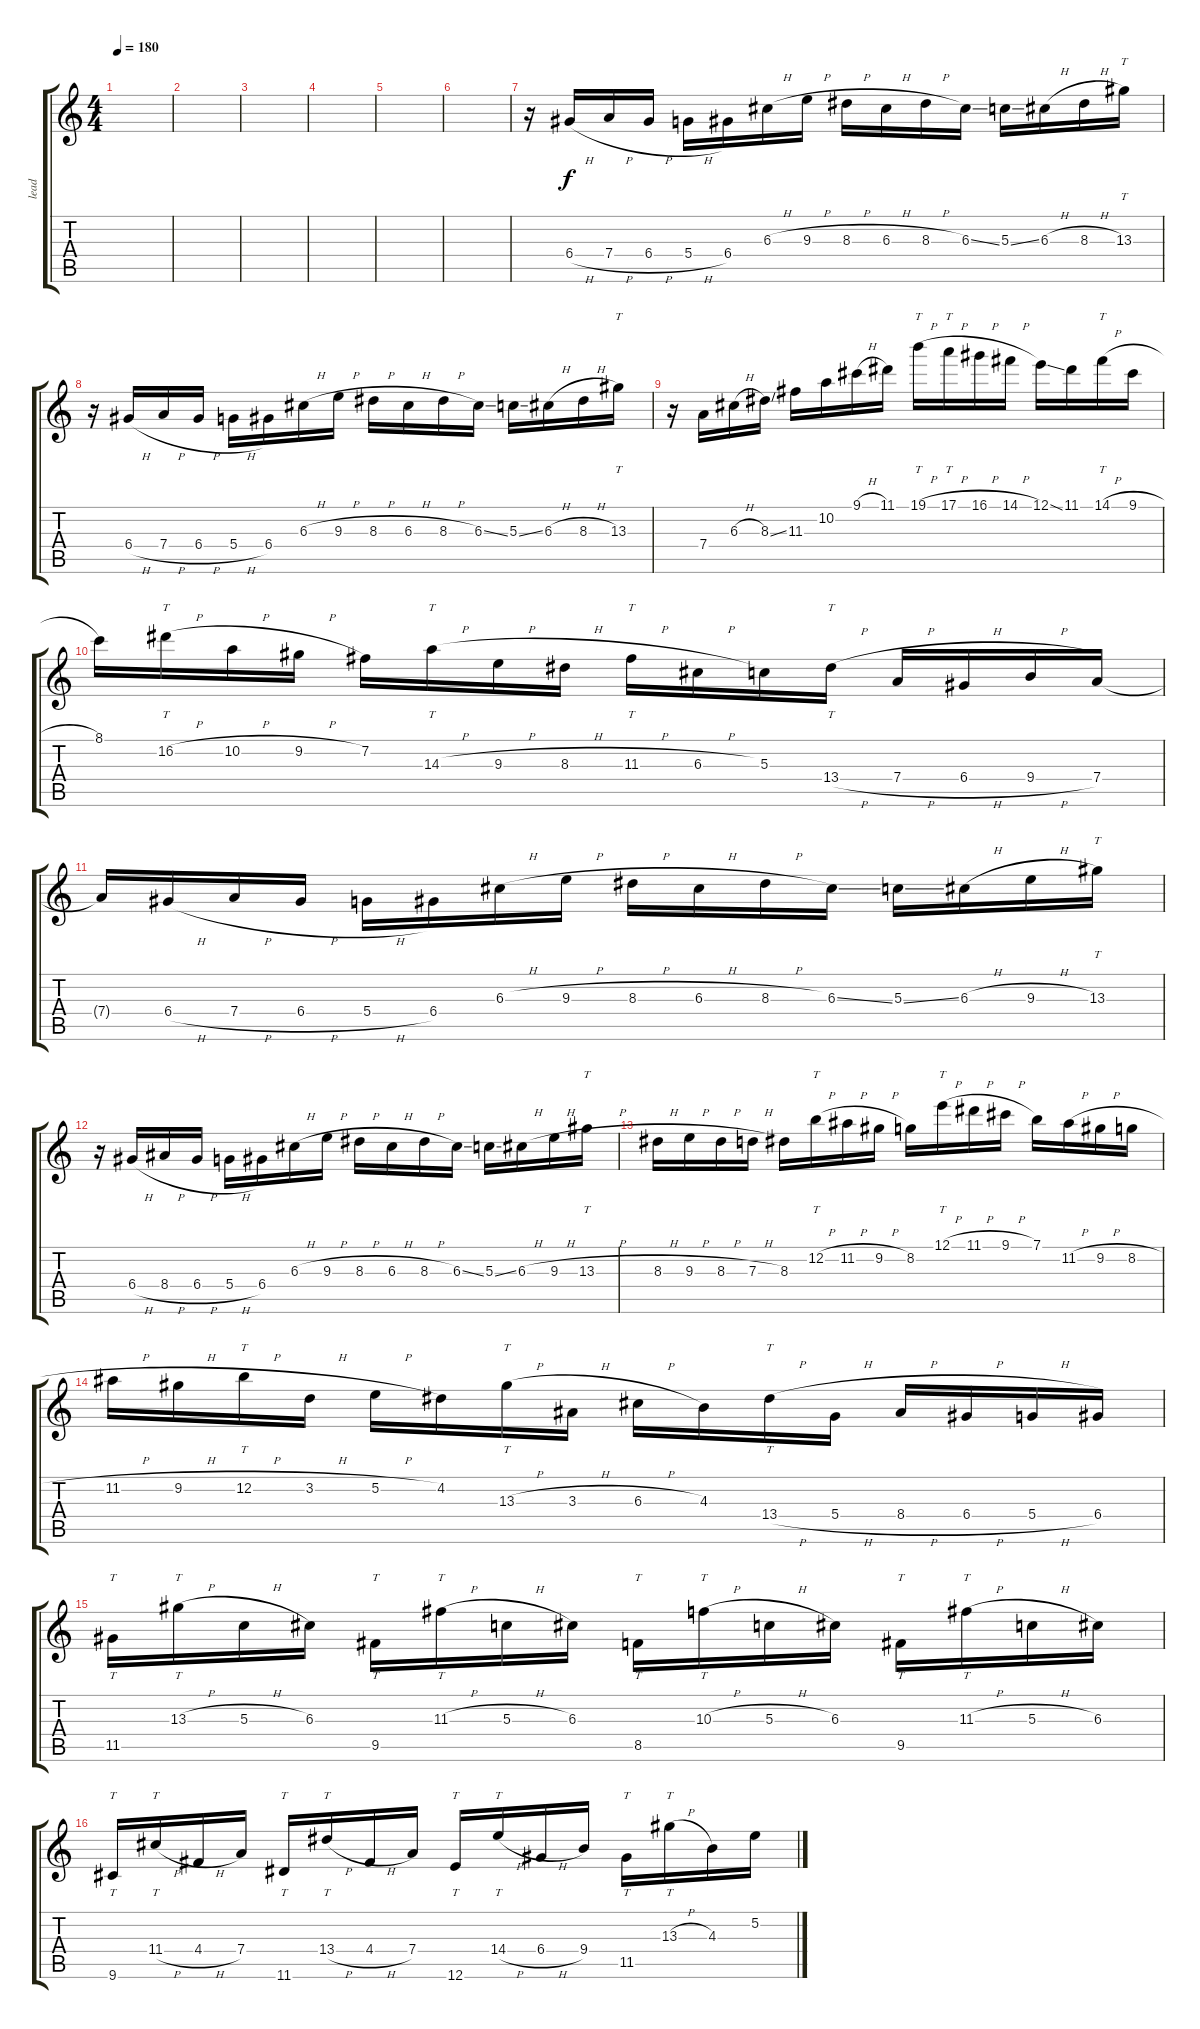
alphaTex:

\track ("lead" "lead") {instrument distortionguitar}
\staff {score tabs}
\tuning (E4 B3 G3 D3 A2 E2) {hide}
\ts (4 4)
\tempo 180
\clef g2
\ks c
|
|
|
|
|
|
r.16 6.4{h}.16 7.4{h}.16 6.4{h}.16 5.4{h}.16 6.4.16 6.3{h}.16 9.3{h}.16 8.3{h}.16 6.3{h}.16 8.3{h}.16 6.3{ss}.16 5.3{ss}.16 6.3{h}.16 8.3{h}.16 13.3.16{tt} |
r.16 6.4{h}.16 7.4{h}.16 6.4{h}.16 5.4{h}.16 6.4.16 6.3{h}.16 9.3{h}.16 8.3{h}.16 6.3{h}.16 8.3{h}.16 6.3{ss}.16 5.3{ss}.16 6.3{h}.16 8.3{h}.16 13.3.16{tt} |
r.16 7.4.16 6.3{h}.16 8.3{ss}.16 11.3.16 10.2.16 9.1{h}.16 11.1.16 19.1{h}.16{tt} 17.1{h}.16{tt} 16.1{h}.16 14.1{h}.16 12.1{ss}.16 11.1.16 14.1{h}.16{tt} 9.1{h}.16 |
8.1.16 16.2{h}.16{tt} 10.2{h}.16 9.2{h}.16 7.2.16 14.3{h}.16{tt} 9.3{h}.16 8.3{h}.16 11.3{h}.16{tt} 6.3{h}.16 5.3.16 13.4{h}.16{tt} 7.4{h}.16 6.4{h}.16 9.4{h}.16 7.4.16 |
7.4{t}.16 6.4{h}.16 7.4{h}.16 6.4{h}.16 5.4{h}.16 6.4.16 6.3{h}.16 9.3{h}.16 8.3{h}.16 6.3{h}.16 8.3{h}.16 6.3{ss}.16 5.3{ss}.16 6.3{h}.16 9.3{h}.16 13.3.16{tt} |
r.16 6.4{h}.16 8.4{h}.16 6.4{h}.16 5.4{h}.16 6.4.16 6.3{h}.16 9.3{h}.16 8.3{h}.16 6.3{h}.16 8.3{h}.16 6.3{ss}.16 5.3{ss}.16 6.3{h}.16 9.3{h}.16 13.3{h}.16{tt} |
8.3{h}.16 9.3{h}.16 8.3{h}.16 7.3{h}.16 8.3.16 12.2{h}.16{tt} 11.2{h}.16 9.2{h}.16 8.2.16 12.1{h}.16{tt} 11.1{h}.16 9.1{h}.16 7.1.16 11.2{h}.16 9.2{h}.16 8.2{h}.16 |
11.2{h}.16 9.2{h}.16 12.2{h}.16{tt} 3.2{h}.16 5.2{h}.16 4.2.16 13.3{h}.16{tt} 3.3{h}.16 6.3{h}.16 4.3.16 13.4{h}.16{tt} 5.4{h}.16 8.4{h}.16 6.4{h}.16 5.4{h}.16 6.4.16 |
11.5.16{tt} 13.3{h}.16{tt} 5.3{h}.16 6.3.16 9.5.16{tt} 11.3{h}.16{tt} 5.3{h}.16 6.3.16 8.5.16{tt} 10.3{h}.16{tt} 5.3{h}.16 6.3.16 9.5.16{tt} 11.3{h}.16{tt} 5.3{h}.16 6.3.16 |
9.6.16{tt} 11.4{h}.16{tt} 4.4{h}.16 7.4.16 11.6.16{tt} 13.4{h}.16{tt} 4.4{h}.16 7.4.16 12.6.16{tt} 14.4{h}.16{tt} 6.4{h}.16 9.4.16 11.5.16{tt} 13.3{h}.16{tt} 4.3.16 5.2.16
